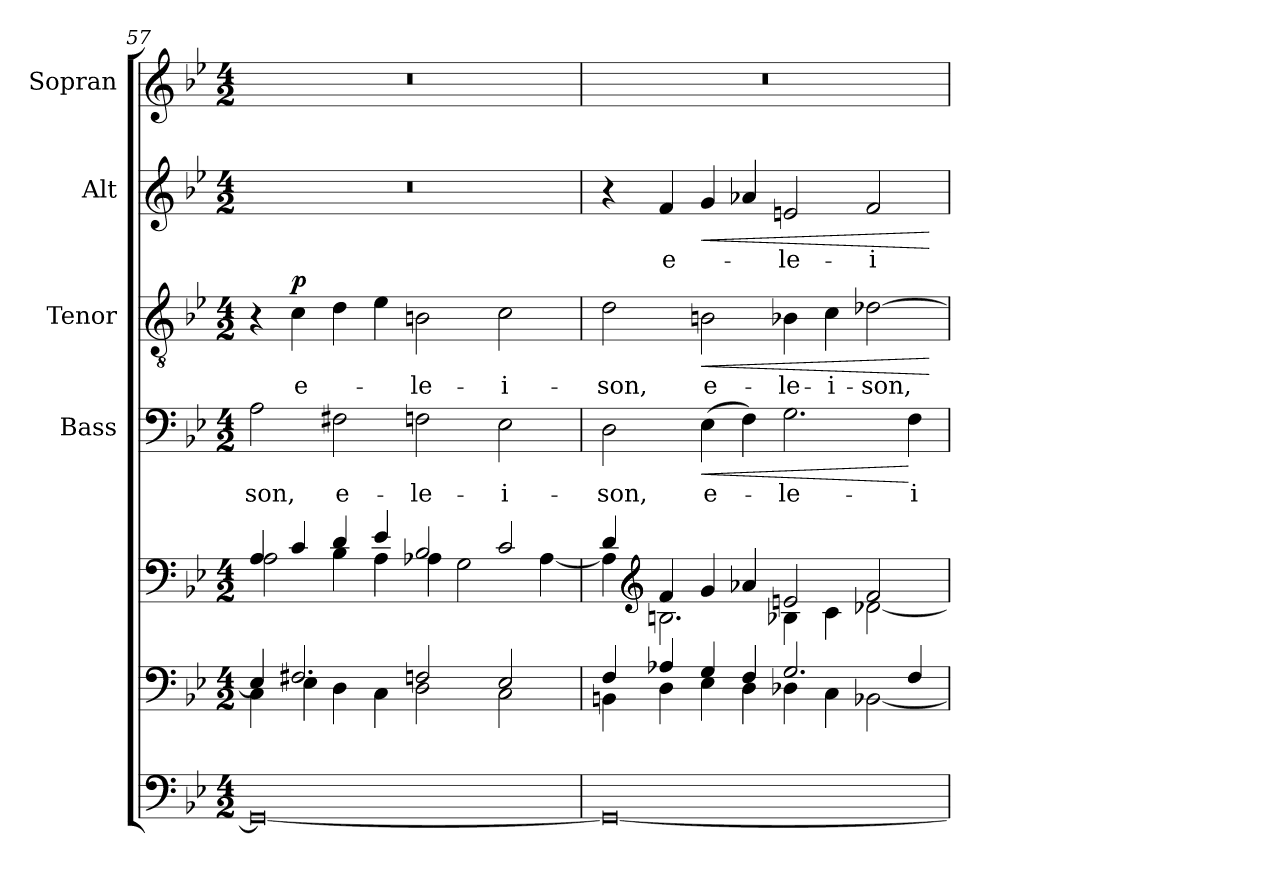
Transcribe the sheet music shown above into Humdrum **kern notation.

**kern	**kern	**kern	**kern	**text	**dynam	**kern	**text	**dynam	**kern	**text	**dynam	**kern
*part6	*part5	*part5	*part4	*part4	*part4	*part3	*part3	*part3	*part2	*part2	*part2	*part1
*staff7	*staff6	*staff5	*staff4	*staff4	*staff4	*staff3	*staff3	*staff3	*staff2	*staff2	*staff2	*staff1
*	*	*	*I"Bass	*	*	*I"Tenor	*	*	*I"Alt	*	*	*I"Sopran
*	*	*	*I'B.	*	*	*I'T.	*	*	*I'A.	*	*	*I'S.
*clefF4	*clefF4	*clefF4	*clefF4	*	*	*clefGv2	*	*	*clefG2	*	*	*clefG2
*k[b-e-]	*k[b-e-]	*k[b-e-]	*k[b-e-]	*	*	*k[b-e-]	*	*	*k[b-e-]	*	*	*k[b-e-]
*B-:	*B-:	*B-:	*B-:	*	*	*B-:	*	*	*B-:	*	*	*B-:
*M4/2	*M4/2	*M4/2	*M4/2	*	*	*M4/2	*	*	*M4/2	*	*	*M4/2
=57	=57	=57	=57	=57	=57	=57	=57	=57	=57	=57	=57	=57
*	*^	*^	*	*	*	*	*	*	*	*	*	*
!	!	!	!	!	!	!LO:LY:b	!	!	!	!	!	!	!	!
0GG_	4E-/]	4C\	4A/	2A\	2A\	-son,	.	4r	.	.	0r	.	.	0r
!	!	!	!	!	!	!	!	!	!LO:LY:b	!LO:DY:a	!	!	!	!
.	2.F#X/	4E-\	4c/	.	.	.	.	4c\	e-	p	.	.	.	.
!	!	!	!	!	!	!LO:LY:b	!	!	!	!	!	!	!	!
.	.	4D\	4d/	4B-\	2F#X\	e-	.	4d\	.	.	.	.	.	.
.	.	4C\	4e-/	4A\	.	.	.	4e-\	.	.	.	.	.	.
!	!	!	!	!	!	!LO:LY:b	!	!	!LO:LY:b	!	!	!	!	!
.	2Fn/	2D\	2B-/	4A-X\	2Fn\	-le-	.	2Bn\	-le-	.	.	.	.	.
.	.	.	.	2G\	.	.	.	.	.	.	.	.	.	.
!	!	!	!	!	!	!LO:LY:b	!	!	!LO:LY:b	!	!	!	!	!
.	2E-/	2C\	2c/	.	2E-\	-i-	.	2c\	-i-	.	.	.	.	.
.	.	.	.	[<4A-\	.	.	.	.	.	.	.	.	.	.
=58	=58	=58	=58	=58	=58	=58	=58	=58	=58	=58	=58	=58	=58	=58
!	!	!	!	!	!	!LO:LY:b	!	!	!LO:LY:b	!	!	!	!	!
0GG_	4F/	4BBn\	4d/	4A-\]	2D\	-son,	.	2d\	-son,	.	4r	.	.	0r
*	*	*	*clefG2	*	*	*	*	*	*	*	*	*	*	*
!	!	!	!	!	!	!	!	!	!	!	!	!LO:LY:b	!	!
.	4A-X/	4D\	4f/	2.Bn\	.	.	.	.	.	.	4f/	e-	.	.
!	!	!	!	!	!	!LO:LY:b	!LO:HP:b	!	!LO:LY:b	!LO:HP:b	!	!	!LO:HP:b	!
.	4G/	4E-\	4g/	.	(>4E-\	e-	<	2Bn\	e-	<	4g/	.	<	.
.	4F/	4D\	4a-X/	.	4F\)	.	.	.	.	.	4a-X/	.	.	.
!	!	!	!	!	!	!LO:LY:b	!	!	!LO:LY:b	!	!	!LO:LY:b	!	!
.	2.G/	4D-X\	2en/	4B-X\	2.G\	-le-	.	4B-X\	-le-	.	2en/	-le-	.	.
!	!	!	!	!	!	!	!	!	!LO:LY:b	!	!	!	!	!
.	.	4C\	.	4c\	.	.	.	4c\	-i-	.	.	.	.	.
!	!	!	!	!	!	!	!	!	!LO:LY:b	!	!	!LO:LY:b	!	!
.	.	[<2BB-X\	2f/	[<2d-X\	.	.	.	[2d-X\	-son,	.	2f/	-i-	.	.
!	!	!	!	!	!	!LO:LY:b	!	!	!	!	!	!	!	!
.	4F/	.	.	.	4F\	-i-	[	.	.	.	.	.	.	.
*	*v	*v	*	*	*	*	*	*	*	*	*	*	*	*
*	*	*v	*v	*	*	*	*	*	*	*	*	*	*
.	.	.	.	.	.	.	.	[	.	.	[	.
=	=	=	=	=	=	=	=	=	=	=	=	=
*-	*-	*-	*-	*-	*-	*-	*-	*-	*-	*-	*-	*-
